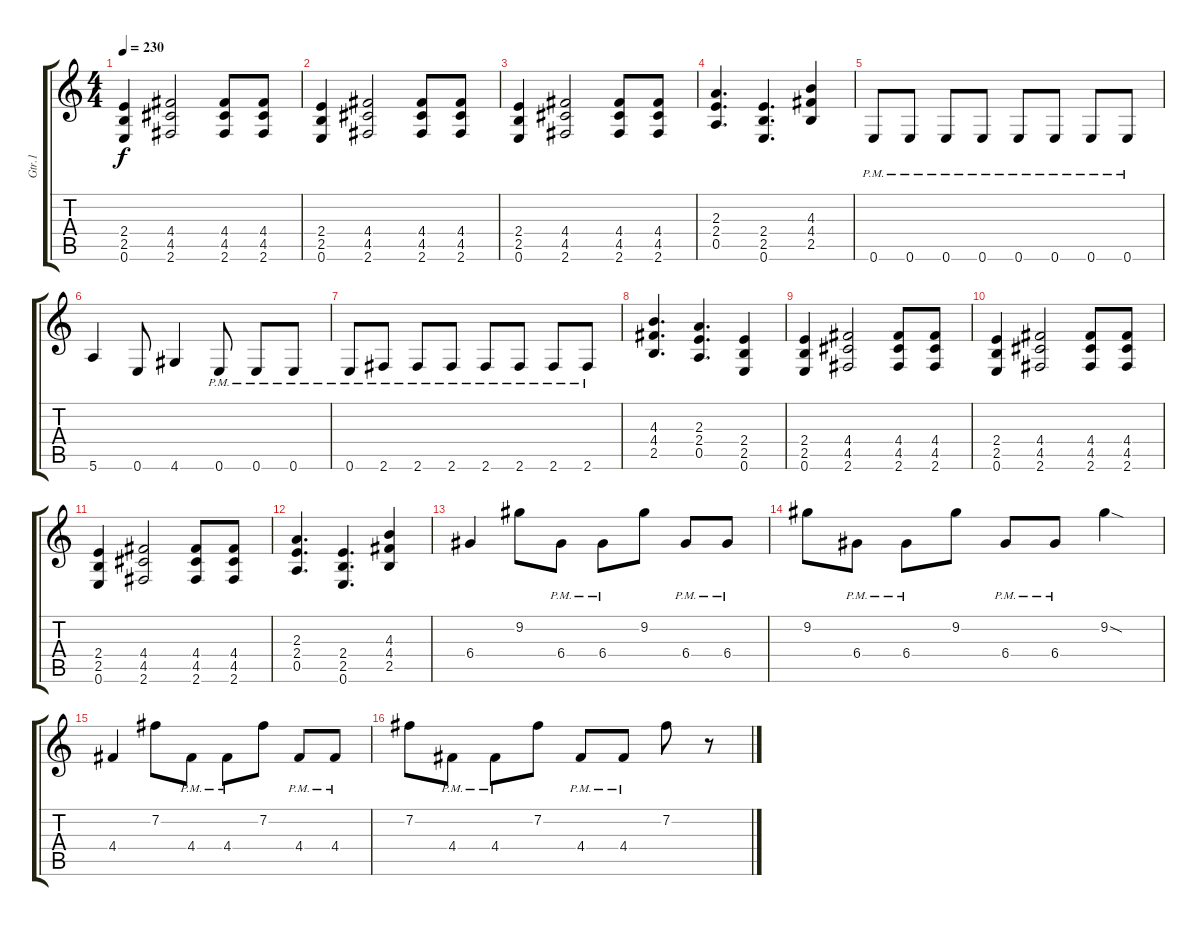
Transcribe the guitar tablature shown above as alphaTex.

\track ("Gtr.1" "Gtr.1") {instrument overdrivenguitar}
\staff {score tabs}
\tuning (E4 B3 G3 D3 A2 E2) {hide}
\ts (4 4)
\tempo 230
\clef g2
\ks c
(2.4 2.5 0.6).4{dy f} (4.4 4.5 2.6).2 (4.4 4.5 2.6).8 (4.4 4.5 2.6).8 |
(2.4 2.5 0.6).4 (4.4 4.5 2.6).2 (4.4 4.5 2.6).8 (4.4 4.5 2.6).8 |
(2.4 2.5 0.6).4 (4.4 4.5 2.6).2 (4.4 4.5 2.6).8 (4.4 4.5 2.6).8 |
(2.3 2.4 0.5).4{d} (2.4 2.5 0.6).4{d} (4.3 4.4 2.5).4 |
0.6{pm}.8 0.6{pm}.8 0.6{pm}.8 0.6{pm}.8 0.6{pm}.8 0.6{pm}.8 0.6{pm}.8 0.6{pm}.8 |
5.6.4 0.6.8 4.6.4 0.6{pm}.8 0.6{pm}.8 0.6{pm}.8 |
0.6{pm}.8 2.6{pm}.8 2.6{pm}.8 2.6{pm}.8 2.6{pm}.8 2.6{pm}.8 2.6{pm}.8 2.6{pm}.8 |
(4.3 4.4 2.5).4{d} (2.3 2.4 0.5).4{d} (2.4 2.5 0.6).4 |
(2.4 2.5 0.6).4 (4.4 4.5 2.6).2 (4.4 4.5 2.6).8 (4.4 4.5 2.6).8 |
(2.4 2.5 0.6).4 (4.4 4.5 2.6).2 (4.4 4.5 2.6).8 (4.4 4.5 2.6).8 |
(2.4 2.5 0.6).4 (4.4 4.5 2.6).2 (4.4 4.5 2.6).8 (4.4 4.5 2.6).8 |
(2.3 2.4 0.5).4{d} (2.4 2.5 0.6).4{d} (4.3 4.4 2.5).4 |
6.4.4 9.2.8 6.4{pm}.8 6.4{pm}.8 9.2.8 6.4{pm}.8 6.4{pm}.8 |
9.2.8 6.4{pm}.8 6.4{pm}.8 9.2.8 6.4{pm}.8 6.4{pm}.8 9.2{sod}.4 |
4.4.4 7.2.8 4.4{pm}.8 4.4{pm}.8 7.2.8 4.4{pm}.8 4.4{pm}.8 |
7.2.8 4.4{pm}.8 4.4{pm}.8 7.2.8 4.4{pm}.8 4.4{pm}.8 7.2.8 r.8
